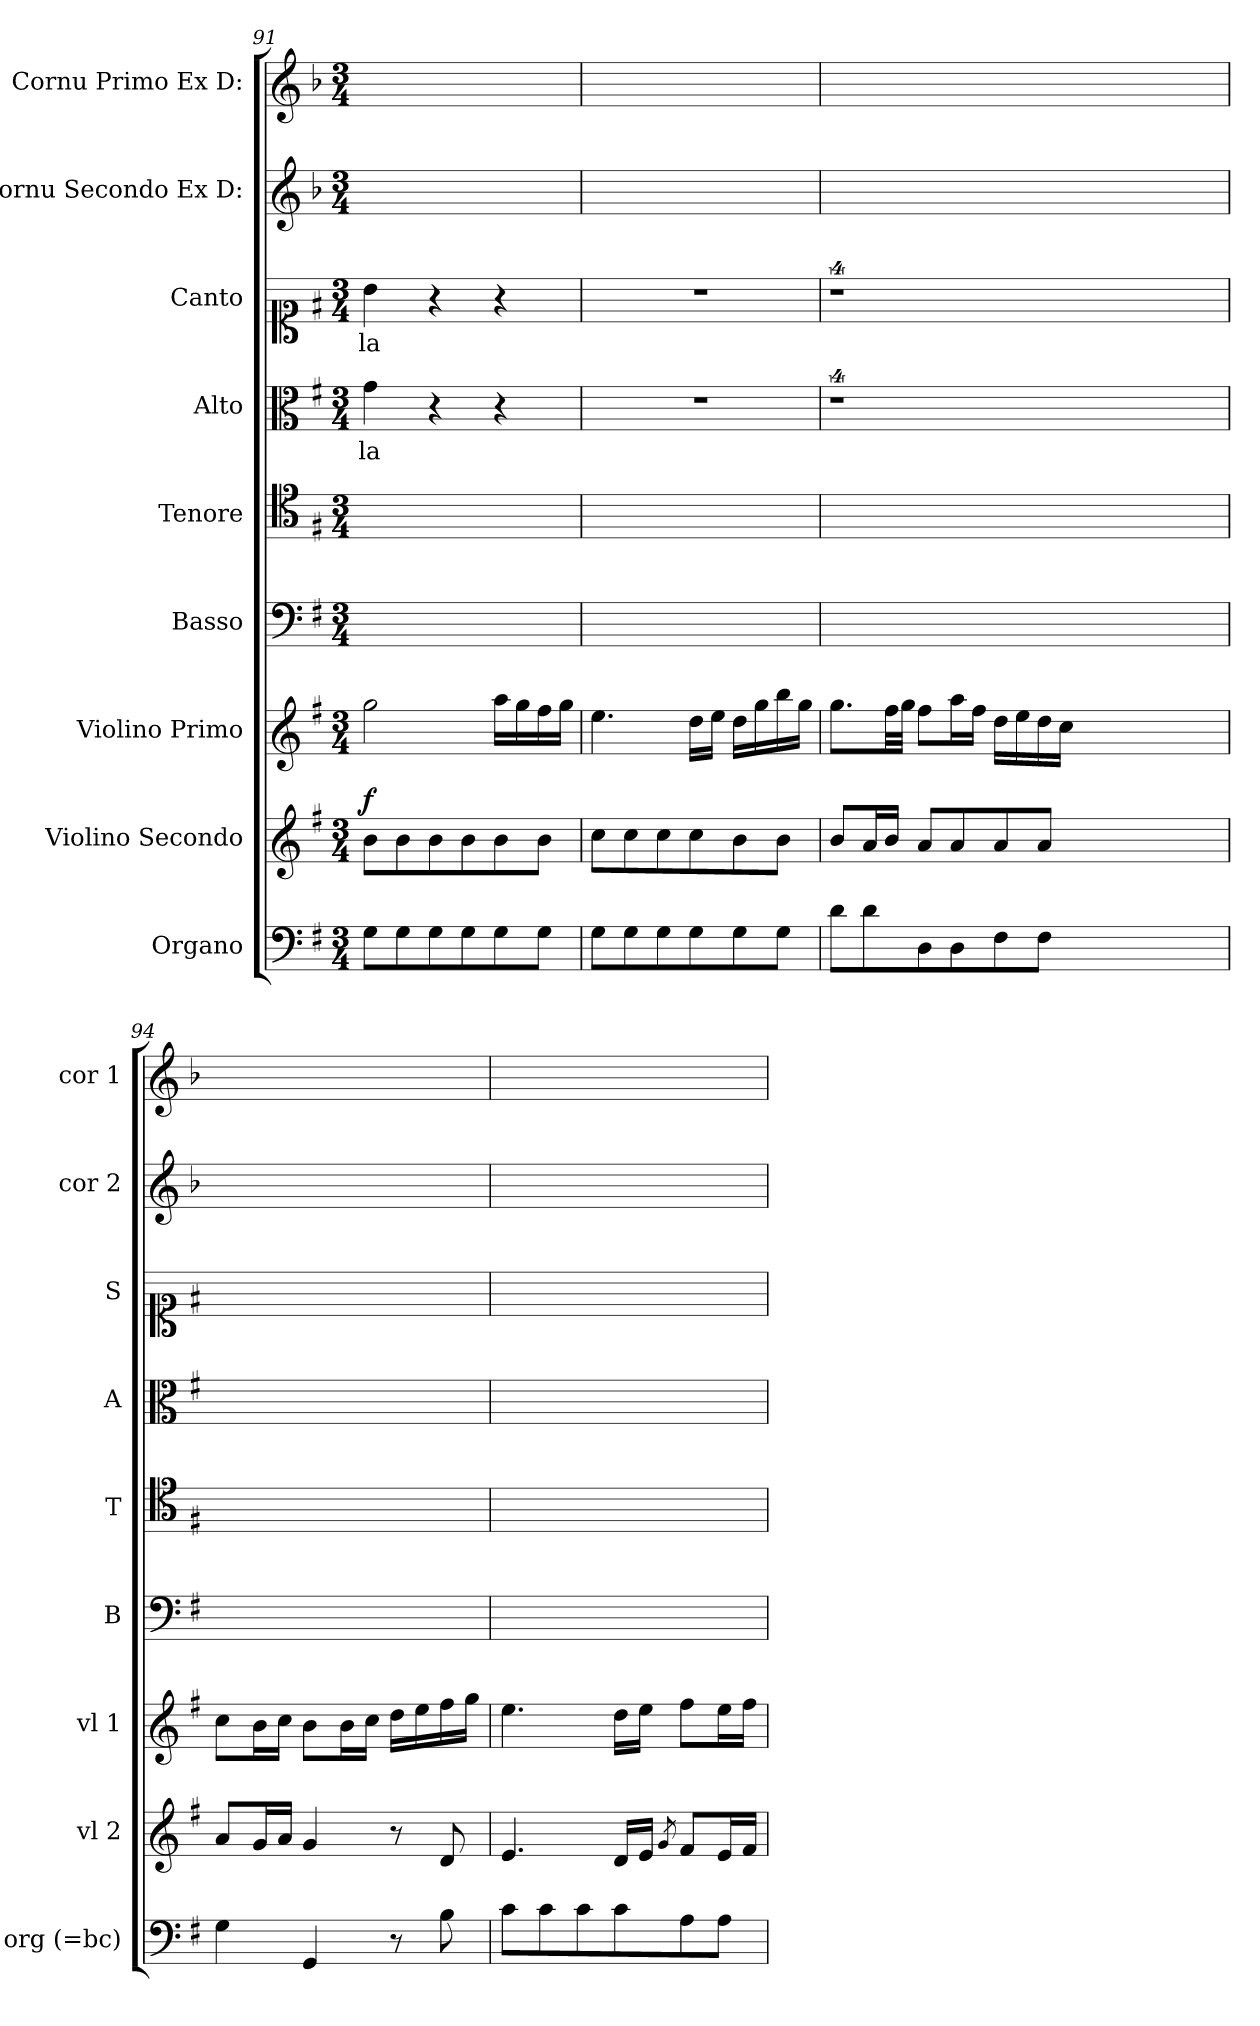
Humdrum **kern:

**kern	**dynam	**kern	**dynam	**kern	**dynam	**kern	**kern	**kern	**text	**kern	**text	**kern	**kern
*part9	*part9	*part8	*part8	*part7	*part7	*part6	*part5	*part4	*part4	*part3	*part3	*part2	*part1
*staff9	*staff9	*staff8	*staff8	*staff7	*staff7	*staff6	*staff5	*staff4	*staff4	*staff3	*staff3	*staff2	*staff1
*I"Organo	*	*I"Violino Secondo	*	*I"Violino Primo	*	*I"Basso	*I"Tenore	*I"Alto	*	*I"Canto	*	*I"Cornu Secondo Ex D:	*I"Cornu Primo Ex D:
*I'org (=bc)	*	*I'vl 2	*	*I'vl 1	*	*I'B	*I'T	*I'A	*	*I'S	*	*I'cor 2	*I'cor 1
*clefF4	*	*clefG2	*	*clefG2	*	*clefF4	*clefC4	*clefC3	*	*clefC1	*	*clefG2	*clefG2
*	*	*	*	*	*	*	*	*	*	*	*	*ITrd-1c-2	*ITrd-1c-2
*k[f#]	*	*k[f#]	*	*k[f#]	*	*k[f#]	*k[f#]	*k[f#]	*	*k[f#]	*	*k[f#]	*k[f#]
*G:	*	*G:	*	*G:	*	*G:	*G:	*G:	*	*G:	*	*G:	*G:
*M3/4	*	*M3/4	*	*M3/4	*	*M3/4	*M3/4	*M3/4	*	*M3/4	*	*M3/4	*M3/4
=91	=91	=91	=91	=91	=91	=91	=91	=91	=91	=91	=91	=91	=91
!	!LO:DY:a:rj	!	!LO:DY:a	!	!LO:DY:a:rj	!	!	!	!	!	!	!	!
8G\L	f&colon;	8b\L	f	2gg\	f&colon;	2.ryy	2.ryy	4g\	-la	4b\	-la	2.ryy	2.ryy
8G\	.	8b\	.	.	.	.	.	.	.	.	.	.	.
8G\	.	8b\	.	.	.	.	.	4r	.	4r	.	.	.
8G\	.	8b\	.	.	.	.	.	.	.	.	.	.	.
8G\	.	8b\	.	16aa\LL	.	.	.	4r	.	4r	.	.	.
.	.	.	.	16gg\	.	.	.	.	.	.	.	.	.
8G\J	.	8b\J	.	16ff#\	.	.	.	.	.	.	.	.	.
.	.	.	.	16gg\JJ	.	.	.	.	.	.	.	.	.
=92	=92	=92	=92	=92	=92	=92	=92	=92	=92	=92	=92	=92	=92
8G\L	.	8cc\L	.	4.ee\	.	2.ryy	2.ryy	2.r	.	2.r	.	2.ryy	2.ryy
8G\	.	8cc\	.	.	.	.	.	.	.	.	.	.	.
8G\	.	8cc\	.	.	.	.	.	.	.	.	.	.	.
8G\	.	8cc\	.	16dd\LL	.	.	.	.	.	.	.	.	.
.	.	.	.	16ee\JJ	.	.	.	.	.	.	.	.	.
8G\	.	8b\	.	16dd\LL	.	.	.	.	.	.	.	.	.
.	.	.	.	16gg\	.	.	.	.	.	.	.	.	.
8G\J	.	8b\J	.	16bb\	.	.	.	.	.	.	.	.	.
.	.	.	.	16gg\JJ	.	.	.	.	.	.	.	.	.
=93	=93	=93	=93	=93	=93	=93	=93	=93	=93	=93	=93	=93	=93
8d\L	.	8b/L	.	8.gg\L	.	2.ryy	2.ryy	4%9r	.	4%9r	.	2.ryy	2.ryy
8d\	.	16a/L	.	.	.	.	.	.	.	.	.	.	.
.	.	16b/JJ	.	32ff#\LL	.	.	.	.	.	.	.	.	.
.	.	.	.	32gg\JJJ	.	.	.	.	.	.	.	.	.
8D\	.	8a/L	.	8ff#\L	.	.	.	.	.	.	.	.	.
8D\	.	8a/	.	16aa\L	.	.	.	.	.	.	.	.	.
.	.	.	.	16ff#\JJ	.	.	.	.	.	.	.	.	.
8F#\	.	8a/	.	16dd\LL	.	.	.	.	.	.	.	.	.
.	.	.	.	16ee\	.	.	.	.	.	.	.	.	.
8F#\J	.	8a/J	.	16dd\	.	.	.	.	.	.	.	.	.
.	.	.	.	16cc\JJ	.	.	.	.	.	.	.	.	.
1.ryy	.	1.ryy	.	1.ryy	.	1.ryy	1.ryy	.	.	.	.	1.ryy	1.ryy
=94	=94	=94	=94	=94	=94	=94	=94	=94	=94	=94	=94	=94	=94
4G\	.	8a/L	.	8cc\L	.	2.ryy	2.ryy	2.ryy	.	2.ryy	.	2.ryy	2.ryy
.	.	16g/L	.	16b\L	.	.	.	.	.	.	.	.	.
.	.	16a/JJ	.	16cc\JJ	.	.	.	.	.	.	.	.	.
4GG/	.	4g/	.	8b\L	.	.	.	.	.	.	.	.	.
.	.	.	.	16b\L	.	.	.	.	.	.	.	.	.
.	.	.	.	16cc\JJ	.	.	.	.	.	.	.	.	.
8r	.	8r	.	16dd\LL	.	.	.	.	.	.	.	.	.
.	.	.	.	16ee\	.	.	.	.	.	.	.	.	.
8B\	.	8d/	.	16ff#\	.	.	.	.	.	.	.	.	.
.	.	.	.	16gg\JJ	.	.	.	.	.	.	.	.	.
=95	=95	=95	=95	=95	=95	=95	=95	=95	=95	=95	=95	=95	=95
8c\L	.	4.e/	.	4.ee\	.	2.ryy	2.ryy	2.ryy	.	2.ryy	.	2.ryy	2.ryy
8c\	.	.	.	.	.	.	.	.	.	.	.	.	.
8c\	.	.	.	.	.	.	.	.	.	.	.	.	.
8c\	.	16d/LL	.	16dd\LL	.	.	.	.	.	.	.	.	.
.	.	16e/JJ	.	16ee\JJ	.	.	.	.	.	.	.	.	.
.	.	8qg/	.	.	.	.	.	.	.	.	.	.	.
8A\	.	8f#/L	.	8ff#\L	.	.	.	.	.	.	.	.	.
8A\J	.	16e/L	.	16ee\L	.	.	.	.	.	.	.	.	.
.	.	16f#/JJ	.	16ff#\JJ	.	.	.	.	.	.	.	.	.
=	=	=	=	=	=	=	=	=	=	=	=	=	=
*-	*-	*-	*-	*-	*-	*-	*-	*-	*-	*-	*-	*-	*-
